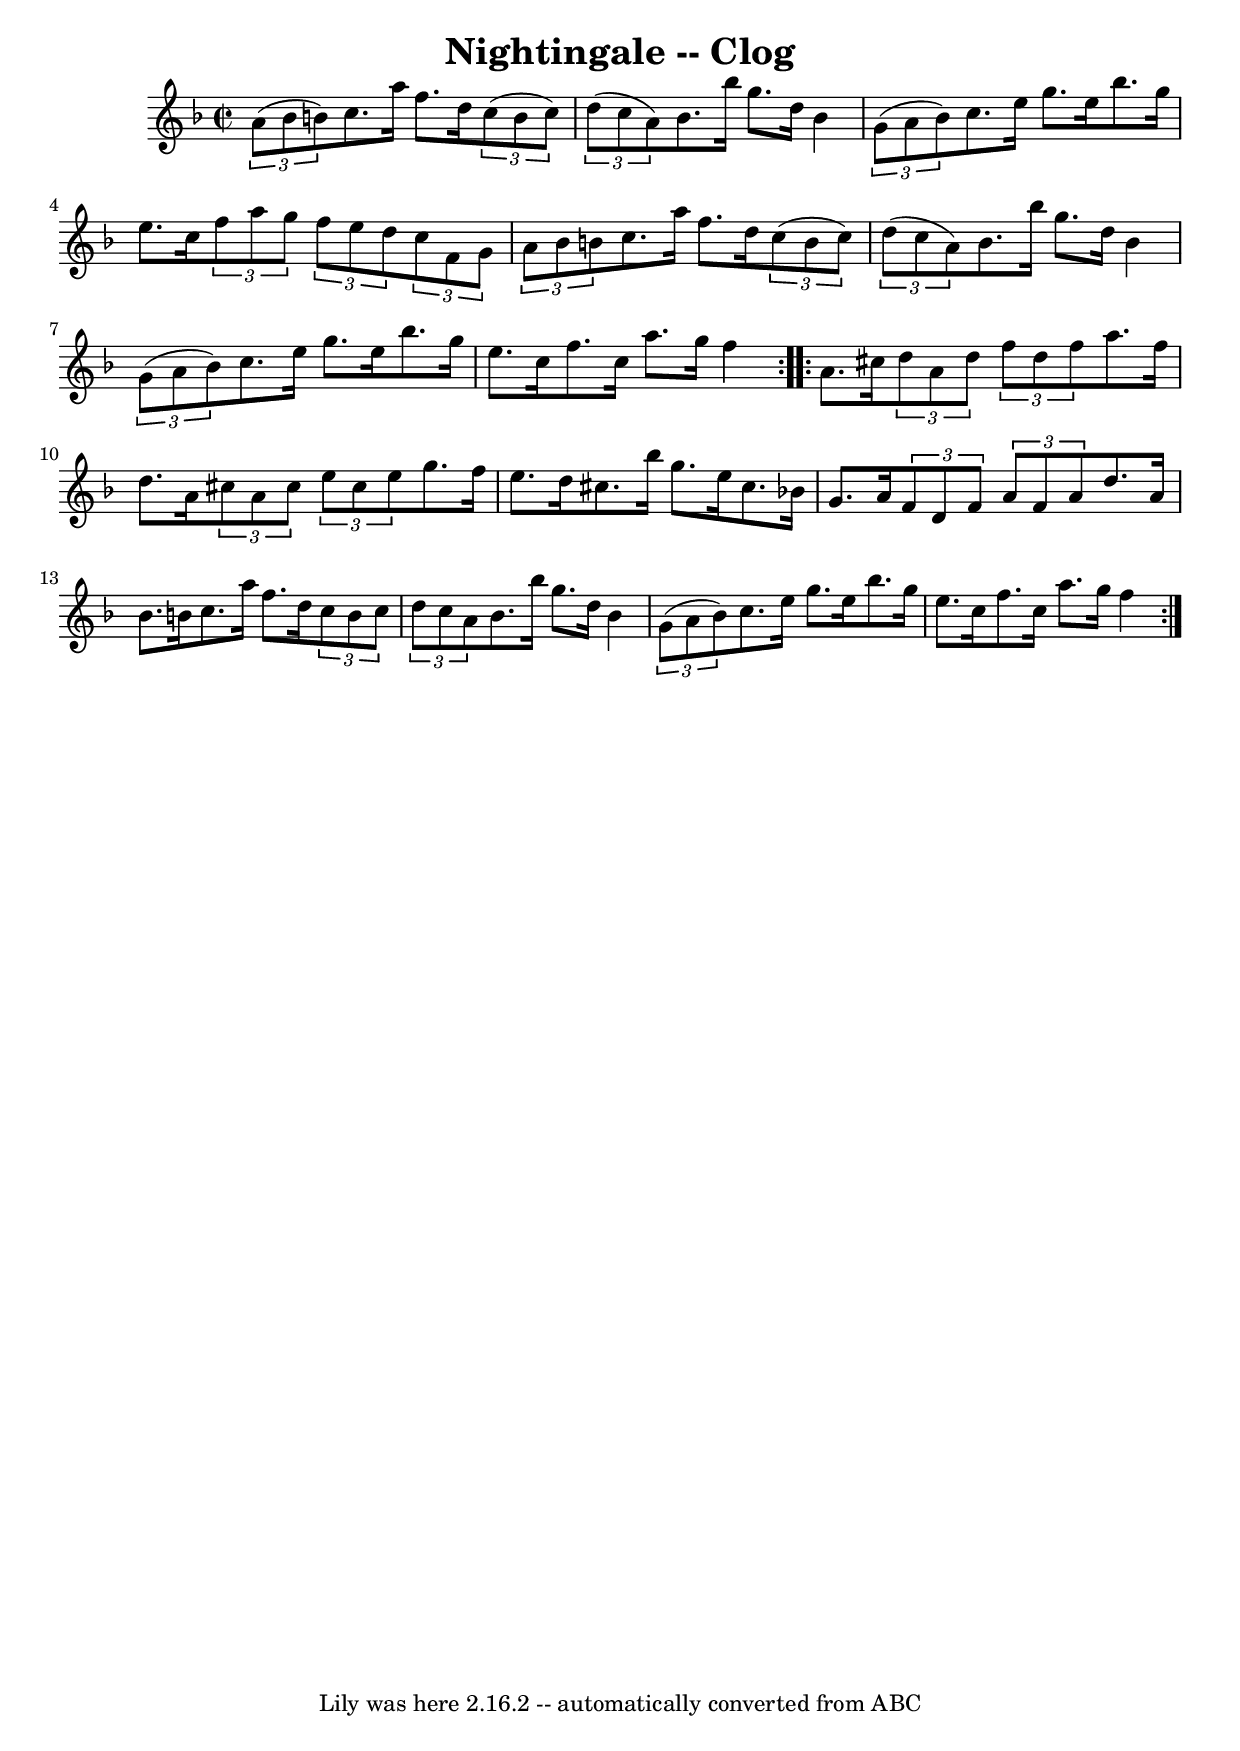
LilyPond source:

\version "2.16.2"
\include "Mammoth.ily"
\header {
  %% book = "Ryan's Mammoth Collection"
  crossRefNumber = "1"
  footnotes = ""
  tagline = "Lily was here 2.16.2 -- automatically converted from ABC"
  title = "Nightingale -- Clog"

}
voicedefault =  {



  \repeat volta 2 {

    \override Staff.TimeSignature #'style = #'C
    \time 2/2 
    \key f \major
   \times 2/3 { a'8 (bes'8 b'8) 
			       } |
    
    c''8. a''16 f''8. d''16    \times 2/3 { c''8 (b'8 c''8) 
					  } 
    \times 2/3 { d''8 (c''8 a'8) 
	       } |
    bes'8. bes''16    
    g''8. d''16 bes'4    \times 2/3 { g'8 (a'8 bes'8) 
				    } |
    
    c''8. e''16 g''8. e''16 bes''8. g''16 e''8. c''16  
    |
    \times 2/3 { f''8 a''8 g''8  
	       } \times 2/3 { f''8 e''8    
			      d''8  
			    } \times 2/3 { c''8 f'8 g'8  
					 } \times 2/3 { a'8 bes'8 b'8 
							
						      } |
    c''8. a''16 f''8. d''16    \times 2/3 { c''8 (b'8 
					    c''8) 
					  }   \times 2/3 { d''8 (c''8 a'8) 
							 } |
    bes'8.    
    bes''16 g''8. d''16 bes'4    \times 2/3 { g'8 (a'8 bes'8) 
					    } 
    |
    c''8. e''16 g''8. e''16 bes''8. g''16 e''8.    
    c''16  |
    f''8. c''16 a''8. g''16 f''4  
  }     

  \repeat volta 2 {
    a'8. cis''16  |
    \times 2/3 { d''8 a'8    
		 d''8  
	       } \times 2/3 { f''8 d''8 f''8  
			    } a''8. f''16 d''8.    
    a'16  |
    \times 2/3 { cis''8 a'8 cis''8  
	       } \times 2/3 { e''8    
			      cis''8 e''8  
			    } g''8. f''16 e''8. d''16  |
    cis''8.    
    bes''16 g''8. e''16 cis''8. bes'!16 g'8. a'16  |
    
    \times 2/3 { f'8 d'8 f'8  
	       } \times 2/3 { a'8 f'8 a'8  
			    } d''8. 
    a'16 bes'8. b'16  |
    c''8. a''16 f''8. d''16    
    \times 2/3 { c''8 b'8 c''8  
	       } \times 2/3 { d''8 c''8 a'8  
			    } 
    |
    bes'8. bes''16 g''8. d''16 bes'4    \times 2/3 { g'8 (
						     a'8 bes'8) 
						   } |
    c''8. e''16 g''8. e''16 bes''8.   
    g''16 e''8. c''16  |
    f''8. c''16 a''8. g''16 f''4  

  }   

}

\score{
  <<

    \context Staff="default"
    {
      \voicedefault 
      
    }

  >>
  \layout {
    
  }
  \midi {
  }

}
